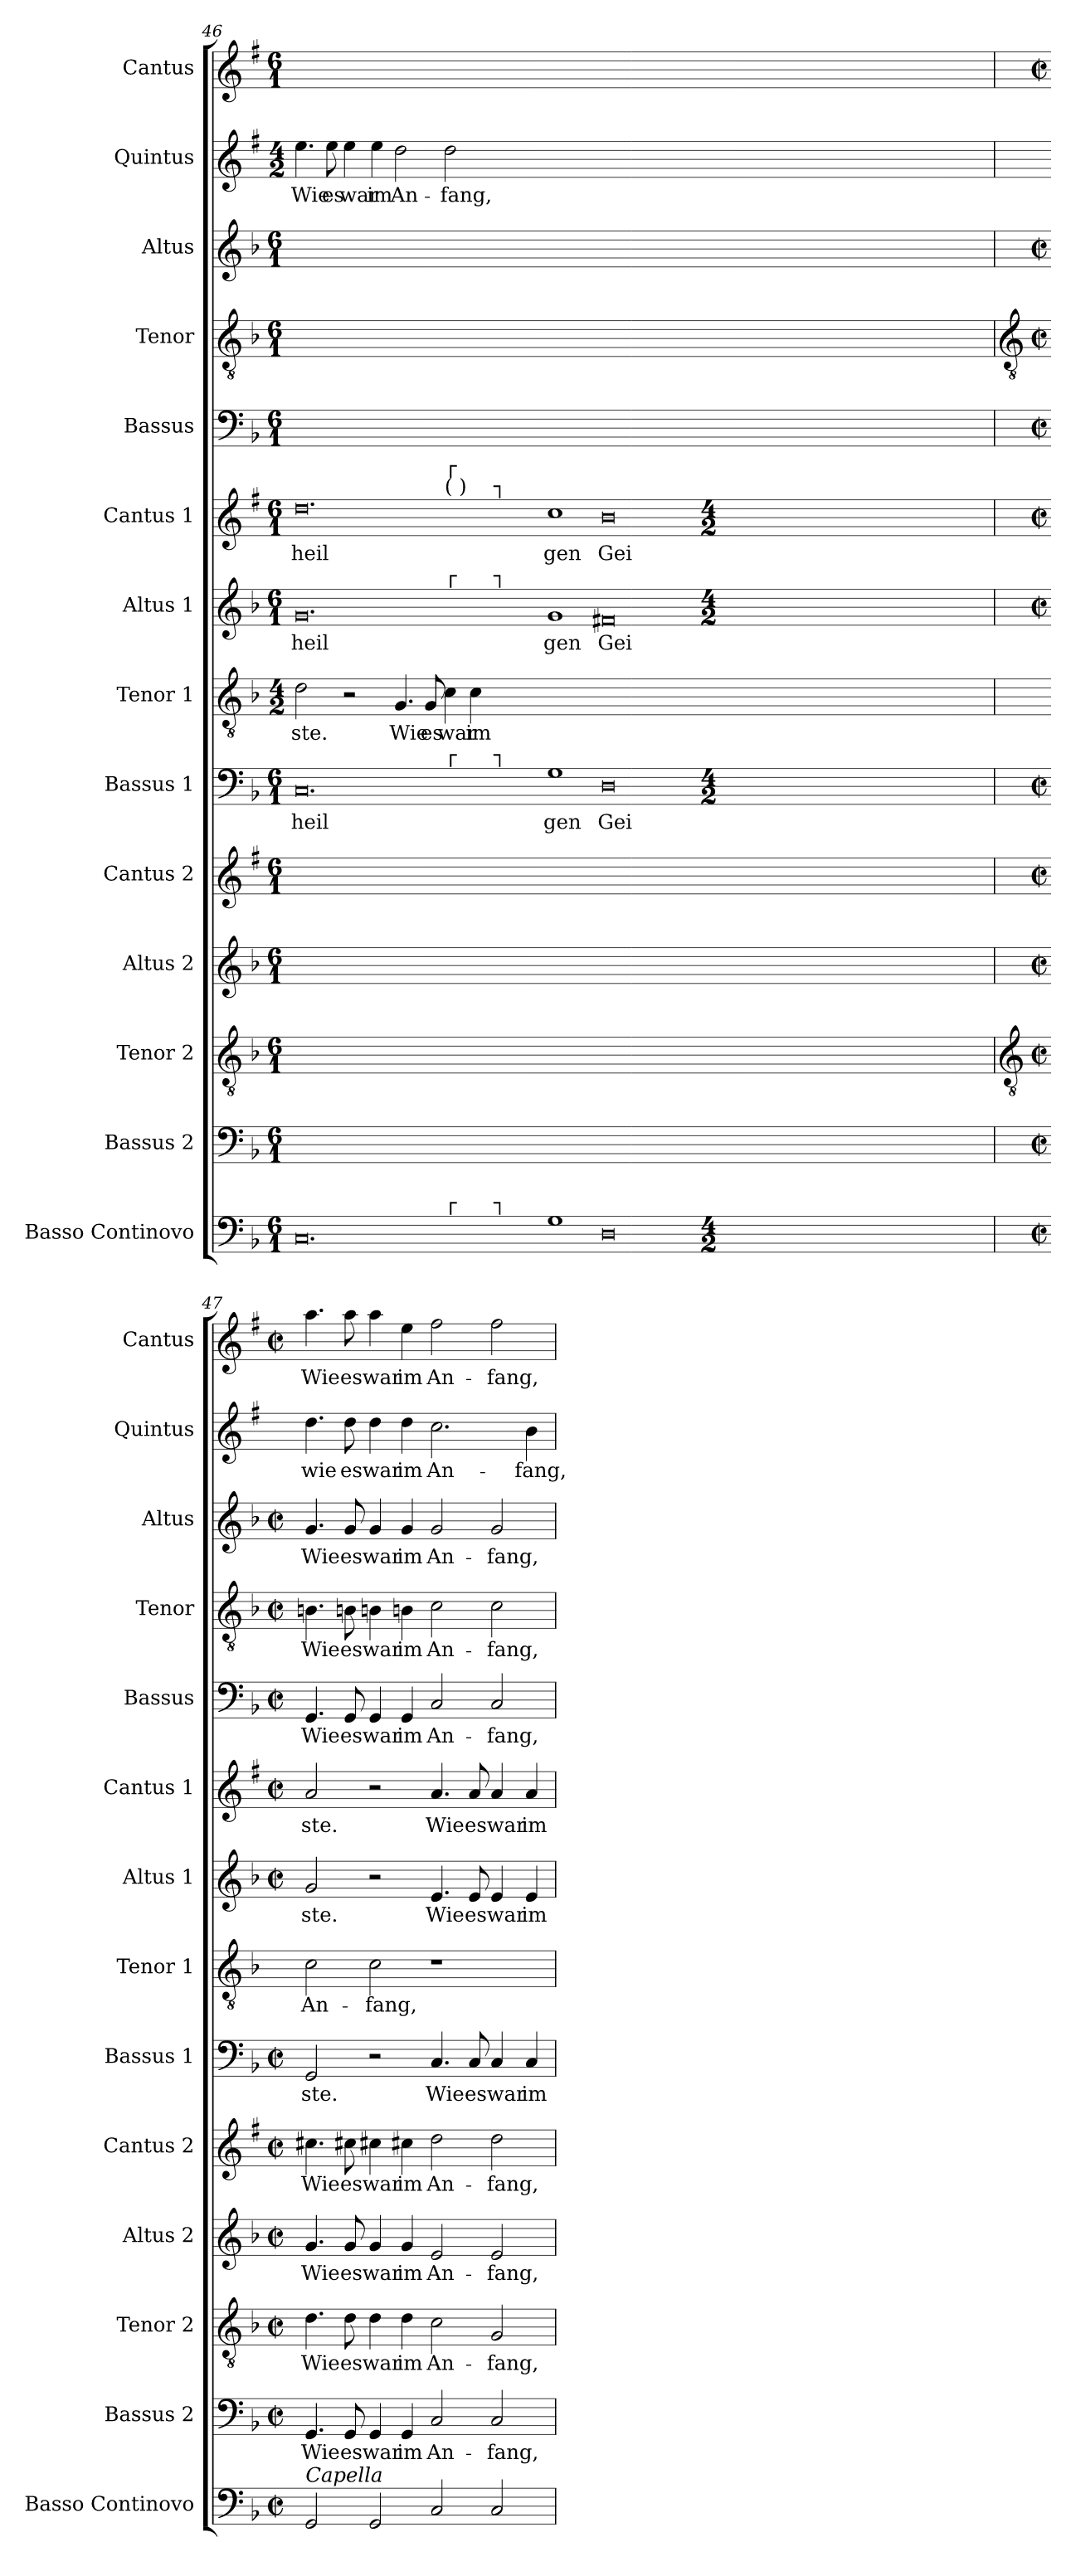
**kern	**kern	**text	**kern	**text	**kern	**text	**kern	**text	**kern	**text	**kern	**text	**kern	**text	**kern	**text	**kern	**text	**kern	**text	**kern	**text	**kern	**text	**kern	**text
*part14	*part13	*part13	*part12	*part12	*part11	*part11	*part10	*part10	*part9	*part9	*part8	*part8	*part7	*part7	*part6	*part6	*part5	*part5	*part4	*part4	*part3	*part3	*part2	*part2	*part1	*part1
*staff14	*staff13	*staff13	*staff12	*staff12	*staff11	*staff11	*staff10	*staff10	*staff9	*staff9	*staff8	*staff8	*staff7	*staff7	*staff6	*staff6	*staff5	*staff5	*staff4	*staff4	*staff3	*staff3	*staff2	*staff2	*staff1	*staff1
*I"Basso Continovo	*I"Bassus 2	*	*I"Tenor 2	*	*I"Altus 2	*	*I"Cantus 2	*	*I"Bassus 1	*	*I"Tenor 1	*	*I"Altus 1	*	*I"Cantus 1	*	*I"Bassus	*	*I"Tenor	*	*I"Altus	*	*I"Quintus	*	*I"Cantus	*
*I'Basso Continovo	*I'Bassus 2	*	*I'Tenor 2	*	*I'Altus 2	*	*I'Cantus 2	*	*I'Bassus 1	*	*I'Tenor 1	*	*I'Altus 1	*	*I'Cantus 1	*	*I'Bassus	*	*I'Tenor	*	*I'Altus	*	*I'Quintus	*	*I'Cantus	*
!!LO:LB:g=z
*clefF4	*clefF4	*	*clefGv2	*	*clefG2	*	*clefG2	*	*clefF4	*	*clefGv2	*	*clefG2	*	*clefG2	*	*clefF4	*	*clefGv2	*	*clefG2	*	*clefG2	*	*clefG2	*
*	*	*	*	*	*	*	*ITrd1c2	*	*	*	*	*	*	*	*ITrd1c2	*	*	*	*	*	*	*	*ITrd1c2	*	*ITrd1c2	*
*k[b-]	*k[b-]	*	*k[b-]	*	*k[b-]	*	*k[b-]	*	*k[b-]	*	*k[b-]	*	*k[b-]	*	*k[b-]	*	*k[b-]	*	*k[b-]	*	*k[b-]	*	*k[b-]	*	*k[b-]	*
*F:	*F:	*	*F:	*	*F:	*	*F:	*	*F:	*	*F:	*	*F:	*	*F:	*	*F:	*	*F:	*	*F:	*	*F:	*	*F:	*
*M6/1	*M6/1	*	*M6/1	*	*M6/1	*	*M6/1	*	*M6/1	*	*M4/2	*	*M6/1	*	*M6/1	*	*M6/1	*	*M6/1	*	*M6/1	*	*M4/2	*	*M6/1	*
=46	=46	=46	=46	=46	=46	=46	=46	=46	=46	=46	=46	=46	=46	=46	=46	=46	=46	=46	=46	=46	=46	=46	=46	=46	=46	=46
!	!	!	!	!	!	!	!	!	!	!LO:LY:b	!	!LO:LY:b	!	!LO:LY:b	!	!LO:LY:b	!	!	!	!	!	!	!	!LO:LY:b	!	!
0.C	00.ryy	.	00.ryy	.	00.ryy	.	00.ryy	.	0.C	heil	2d	ste.	0.g	heil	0.cc	heil	00.ryy	.	00.ryy	.	00.ryy	.	4.dd	Wie	00.ryy	.
!	!	!	!	!	!	!	!	!	!	!	!	!	!	!	!	!	!	!	!	!	!	!	!	!LO:LY:b	!	!
.	.	.	.	.	.	.	.	.	.	.	.	.	.	.	.	.	.	.	.	.	.	.	8dd	es	.	.
!	!	!	!	!	!	!	!	!	!	!	!	!	!	!	!	!	!	!	!	!	!	!	!	!LO:LY:b	!	!
.	.	.	.	.	.	.	.	.	.	.	2r	.	.	.	.	.	.	.	.	.	.	.	4dd	war	.	.
!	!	!	!	!	!	!	!	!	!	!	!	!	!	!	!	!	!	!	!	!	!	!	!	!LO:LY:b	!	!
.	.	.	.	.	.	.	.	.	.	.	.	.	.	.	.	.	.	.	.	.	.	.	4dd	im	.	.
!	!	!	!	!	!	!	!	!	!	!	!	!LO:LY:b	!	!	!	!	!	!	!	!	!	!	!	!LO:LY:b	!	!
.	.	.	.	.	.	.	.	.	.	.	4.G	Wie	.	.	.	.	.	.	.	.	.	.	2cc	An-	.	.
!	!	!	!	!	!	!	!	!	!	!	!	!LO:LY:b	!	!	!	!	!	!	!	!	!	!	!	!	!	!
.	.	.	.	.	.	.	.	.	.	.	8G	es	.	.	.	.	.	.	.	.	.	.	.	.	.	.
!	!	!	!	!	!	!	!	!	!	!	!	!LO:LY:b	!	!	!	!	!	!	!	!	!	!	!	!LO:LY:b	!	!
.	.	.	.	.	.	.	.	.	.	.	4c	war	.	.	.	.	.	.	.	.	.	.	2cc	-fang,	.	.
!	!	!	!	!	!	!	!	!	!	!	!	!LO:LY:b	!	!	!	!	!	!	!	!	!	!	!	!	!	!
.	.	.	.	.	.	.	.	.	.	.	4c	im	.	.	.	.	.	.	.	.	.	.	.	.	.	.
.	.	.	.	.	.	.	.	.	.	.	00ryy	.	.	.	.	.	.	.	.	.	.	.	00ryy	.	.	.
!	!	!	!	!	!	!	!	!	!	!	!	!	!	!	!LO:TX:a:t=(  )	!	!	!	!	!	!	!	!	!	!	!
!	!	!	!	!	!	!	!	!	!	!	!	!	!	!	!LO:TX:a:t=┌	!	!	!	!	!	!	!	!	!	!	!
!	!	!	!	!	!	!	!	!	!	!	!	!	!LO:TX:a:t=┌	!	!	!	!	!	!	!	!	!	!	!	!	!
!	!	!	!	!	!	!	!	!	!LO:TX:a:t=┌	!	!	!	!	!	!	!	!	!	!	!	!	!	!	!	!	!
!LO:TX:a:t=┌	!	!	!	!	!	!	!	!	!	!	!	!	!	!	!	!	!	!	!	!	!	!	!	!	!	!
!	!	!	!	!	!	!	!	!	!	!LO:LY:b	!	!	!	!LO:LY:b	!	!LO:LY:b	!	!	!	!	!	!	!	!	!	!
1G	.	.	.	.	.	.	.	.	1G	gen	.	.	1g	gen	1b-	gen	.	.	.	.	.	.	.	.	.	.
!	!	!	!	!	!	!	!	!	!	!	!	!	!	!	!LO:TX:a:t=┐	!	!	!	!	!	!	!	!	!	!	!
!	!	!	!	!	!	!	!	!	!	!	!	!	!LO:TX:a:t=┐	!	!	!	!	!	!	!	!	!	!	!	!	!
!	!	!	!	!	!	!	!	!	!LO:TX:a:t=┐	!	!	!	!	!	!	!	!	!	!	!	!	!	!	!	!	!
!LO:TX:a:t=┐	!	!	!	!	!	!	!	!	!	!	!	!	!	!	!	!	!	!	!	!	!	!	!	!	!	!
!	!	!	!	!	!	!	!	!	!	!LO:LY:b	!	!	!	!LO:LY:b	!	!LO:LY:b	!	!	!	!	!	!	!	!	!	!
0D	.	.	.	.	.	.	.	.	0D	Gei	.	.	0f#X	Gei	0a	Gei	.	.	.	.	.	.	.	.	.	.
*M4/2	*M4/2	*	*M4/2	*	*M4/2	*	*M4/2	*	*M4/2	*	*	*	*M4/2	*	*M4/2	*	*M4/2	*	*M4/2	*	*M4/2	*	*	*	*M4/2	*
*met(c|)	*met(c|)	*	*met(c|)	*	*met(c|)	*	*met(c|)	*	*met(c|)	*	*	*	*met(c|)	*	*met(c|)	*	*met(c|)	*	*met(c|)	*	*met(c|)	*	*	*	*met(c|)	*
!!LO:LB:g=z
=47	=47	=47	=47	=47	=47	=47	=47	=47	=47	=47	=47	=47	=47	=47	=47	=47	=47	=47	=47	=47	=47	=47	=47	=47	=47	=47
*	*	*	*clefGv2	*	*	*	*	*	*	*	*	*	*	*	*	*	*	*	*clefGv2	*	*	*	*	*	*	*
*M4/2	*M4/2	*	*M4/2	*	*M4/2	*	*M4/2	*	*M4/2	*	*	*	*M4/2	*	*M4/2	*	*M4/2	*	*M4/2	*	*M4/2	*	*	*	*M4/2	*
*met(c|)	*met(c|)	*	*met(c|)	*	*met(c|)	*	*met(c|)	*	*met(c|)	*	*	*	*met(c|)	*	*met(c|)	*	*met(c|)	*	*met(c|)	*	*met(c|)	*	*	*	*met(c|)	*
!LO:TX:a:i:t=Capella	!	!	!	!	!	!	!	!	!	!	!	!	!	!	!	!	!	!	!	!	!	!	!	!	!	!
!	!	!LO:LY:b	!	!LO:LY:b	!	!LO:LY:b	!	!LO:LY:b	!	!LO:LY:b	!	!LO:LY:b	!	!LO:LY:b	!	!LO:LY:b	!	!LO:LY:b	!	!LO:LY:b	!	!LO:LY:b	!	!LO:LY:b	!	!LO:LY:b
2GG	4.GG	Wie	4.d	Wie	4.g	Wie	4.bn	Wie	2GG	ste.	2c	An-	2g	ste.	2g	ste.	4.GG	Wie	4.Bn	Wie	4.g	Wie	4.cc	wie	4.gg	Wie
!	!	!LO:LY:b	!	!LO:LY:b	!	!LO:LY:b	!	!LO:LY:b	!	!	!	!	!	!	!	!	!	!LO:LY:b	!	!LO:LY:b	!	!LO:LY:b	!	!LO:LY:b	!	!LO:LY:b
.	8GG	es	8d	es	8g	es	8bn	es	.	.	.	.	.	.	.	.	8GG	es	8Bn	es	8g	es	8cc	es	8gg	es
!	!	!LO:LY:b	!	!LO:LY:b	!	!LO:LY:b	!	!LO:LY:b	!	!	!	!LO:LY:b	!	!	!	!	!	!LO:LY:b	!	!LO:LY:b	!	!LO:LY:b	!	!LO:LY:b	!	!LO:LY:b
2GG	4GG	war	4d	war	4g	war	4bn	war	2r	.	2c	-fang,	2r	.	2r	.	4GG	war	4Bn	war	4g	war	4cc	war	4gg	war
!	!	!LO:LY:b	!	!LO:LY:b	!	!LO:LY:b	!	!LO:LY:b	!	!	!	!	!	!	!	!	!	!LO:LY:b	!	!LO:LY:b	!	!LO:LY:b	!	!LO:LY:b	!	!LO:LY:b
.	4GG	im	4d	im	4g	im	4bn	im	.	.	.	.	.	.	.	.	4GG	im	4Bn	im	4g	im	4cc	im	4dd	im
!	!	!LO:LY:b	!	!LO:LY:b	!	!LO:LY:b	!	!LO:LY:b	!	!LO:LY:b	!	!	!	!LO:LY:b	!	!LO:LY:b	!	!LO:LY:b	!	!LO:LY:b	!	!LO:LY:b	!	!LO:LY:b	!	!LO:LY:b
2C	2C	An-	2c	An-	2e	An-	2cc	An-	4.C	Wie	1r	.	4.e	Wie	4.g	Wie	2C	An-	2c	An-	2g	An-	2.b-	An-	2ee	An-
!	!	!	!	!	!	!	!	!	!	!LO:LY:b	!	!	!	!LO:LY:b	!	!LO:LY:b	!	!	!	!	!	!	!	!	!	!
.	.	.	.	.	.	.	.	.	8C	es	.	.	8e	es	8g	es	.	.	.	.	.	.	.	.	.	.
!	!	!LO:LY:b	!	!LO:LY:b	!	!LO:LY:b	!	!LO:LY:b	!	!LO:LY:b	!	!	!	!LO:LY:b	!	!LO:LY:b	!	!LO:LY:b	!	!LO:LY:b	!	!LO:LY:b	!	!	!	!LO:LY:b
2C	2C	-fang,	2G	-fang,	2e	-fang,	2cc	-fang,	4C	war	.	.	4e	war	4g	war	2C	-fang,	2c	-fang,	2g	-fang,	.	.	2ee	-fang,
!	!	!	!	!	!	!	!	!	!	!LO:LY:b	!	!	!	!LO:LY:b	!	!LO:LY:b	!	!	!	!	!	!	!	!LO:LY:b	!	!
.	.	.	.	.	.	.	.	.	4C	im	.	.	4e	im	4g	im	.	.	.	.	.	.	4a	-fang,	.	.
=	=	=	=	=	=	=	=	=	=	=	=	=	=	=	=	=	=	=	=	=	=	=	=	=	=	=
*-	*-	*-	*-	*-	*-	*-	*-	*-	*-	*-	*-	*-	*-	*-	*-	*-	*-	*-	*-	*-	*-	*-	*-	*-	*-	*-
